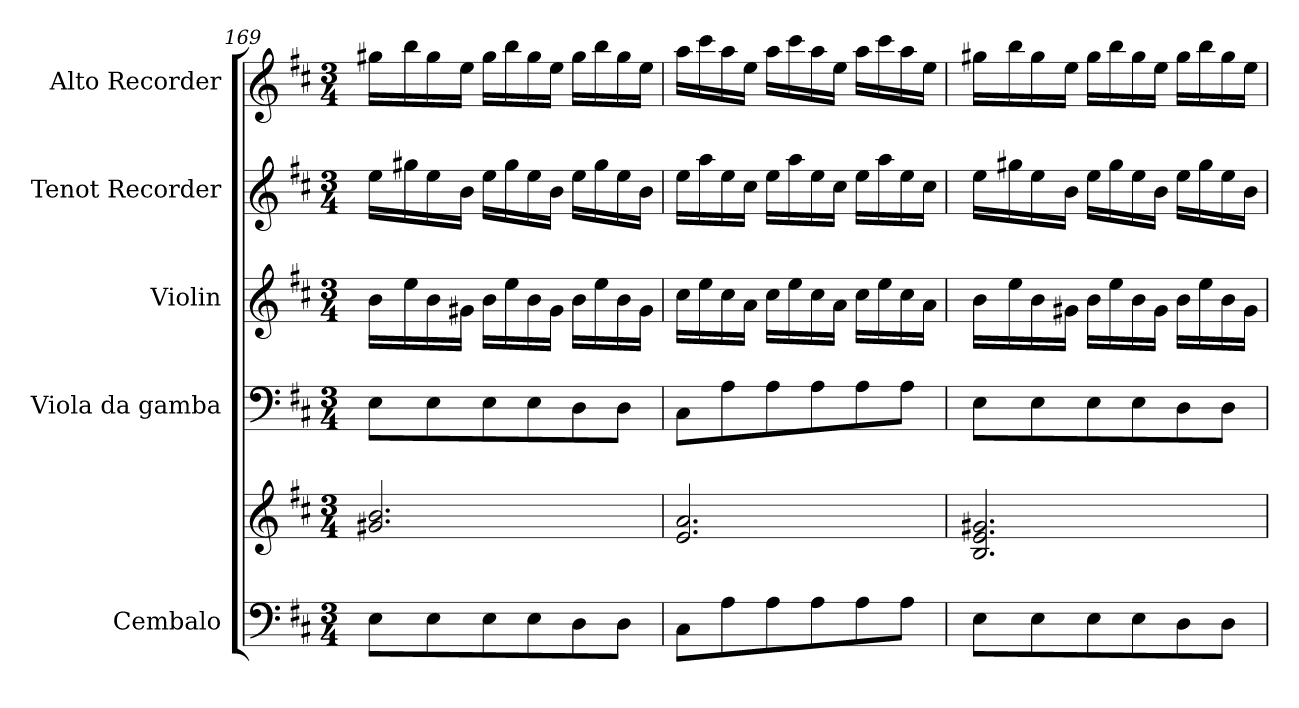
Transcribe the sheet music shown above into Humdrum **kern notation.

**kern	**kern	**kern	**kern	**kern	**kern
*part5	*part5	*part4	*part3	*part2	*part1
*staff6	*staff5	*staff4	*staff3	*staff2	*staff1
*I"Cembalo	*	*I"Viola da gamba	*I"Violin	*I"Tenot Recorder	*I"Alto Recorder
*	*	*I'Vla. d. g.	*I'Vln.	*I'T. Rec.	*I'A. Rec
*clefF4	*clefG2	*clefF4	*clefG2	*clefG2	*clefG2
*k[f#c#]	*k[f#c#]	*k[f#c#]	*k[f#c#]	*k[f#c#]	*k[f#c#]
*M3/4	*M3/4	*M3/4	*M3/4	*M3/4	*M3/4
=169	=169	=169	=169	=169	=169
8E\L	2.g#X/ 2.b/	8E\L	16b\LL	16ee\LL	16gg#X\LL
.	.	.	16ee\	16gg#X\	16bb\
8E\	.	8E\	16b\	16ee\	16gg#\
.	.	.	16g#X\JJ	16b\JJ	16ee\JJ
8E\	.	8E\	16b\LL	16ee\LL	16gg#\LL
.	.	.	16ee\	16gg#\	16bb\
8E\	.	8E\	16b\	16ee\	16gg#\
.	.	.	16g#\JJ	16b\JJ	16ee\JJ
8D\	.	8D\	16b\LL	16ee\LL	16gg#\LL
.	.	.	16ee\	16gg#\	16bb\
8D\J	.	8D\J	16b\	16ee\	16gg#\
.	.	.	16g#\JJ	16b\JJ	16ee\JJ
!!LO:LB:g=z
=170	=170	=170	=170	=170	=170
8C#\L	2.e/ 2.a/	8C#\L	16cc#\LL	16ee\LL	16aa\LL
.	.	.	16ee\	16aa\	16ccc#\
8A\	.	8A\	16cc#\	16ee\	16aa\
.	.	.	16a\JJ	16cc#\JJ	16ee\JJ
8A\	.	8A\	16cc#\LL	16ee\LL	16aa\LL
.	.	.	16ee\	16aa\	16ccc#\
8A\	.	8A\	16cc#\	16ee\	16aa\
.	.	.	16a\JJ	16cc#\JJ	16ee\JJ
8A\	.	8A\	16cc#\LL	16ee\LL	16aa\LL
.	.	.	16ee\	16aa\	16ccc#\
8A\J	.	8A\J	16cc#\	16ee\	16aa\
.	.	.	16a\JJ	16cc#\JJ	16ee\JJ
=171	=171	=171	=171	=171	=171
8E\L	2.B/ 2.e/ 2.g#X/	8E\L	16b\LL	16ee\LL	16gg#X\LL
.	.	.	16ee\	16gg#X\	16bb\
8E\	.	8E\	16b\	16ee\	16gg#\
.	.	.	16g#X\JJ	16b\JJ	16ee\JJ
8E\	.	8E\	16b\LL	16ee\LL	16gg#\LL
.	.	.	16ee\	16gg#\	16bb\
8E\	.	8E\	16b\	16ee\	16gg#\
.	.	.	16g#\JJ	16b\JJ	16ee\JJ
8D\	.	8D\	16b\LL	16ee\LL	16gg#\LL
.	.	.	16ee\	16gg#\	16bb\
8D\J	.	8D\J	16b\	16ee\	16gg#\
.	.	.	16g#\JJ	16b\JJ	16ee\JJ
=	=	=	=	=	=
*-	*-	*-	*-	*-	*-
